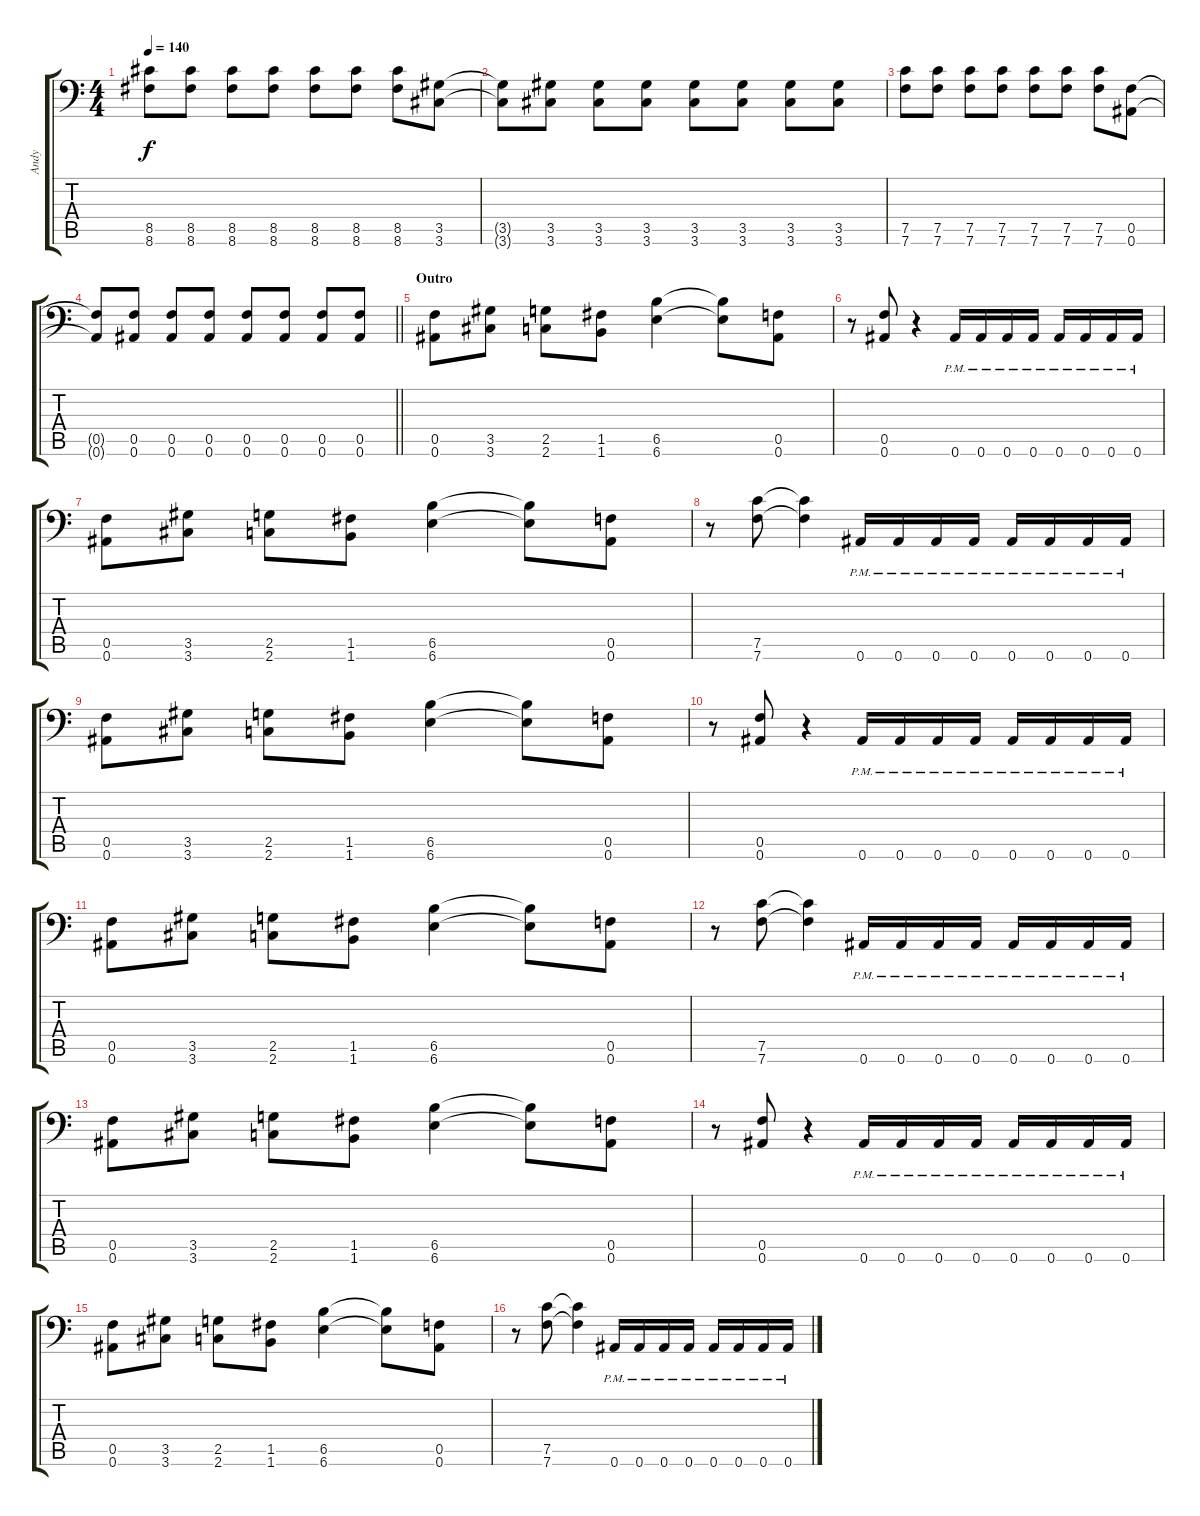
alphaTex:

\track ("Andy" "Andy") {instrument distortionguitar}
\staff {score tabs}
\tuning (C4 G3 Eb3 Bb2 F2 Bb1) {hide}
\ts (4 4)
\tempo 140
\clef f4
\ks c
(8.5 8.6).8{dy f} (8.5 8.6).8 (8.5 8.6).8 (8.5 8.6).8 (8.5 8.6).8 (8.5 8.6).8 (8.5 8.6).8 (3.5 3.6).8 |
(3.5{t} 3.6{t}).8 (3.5 3.6).8 (3.5 3.6).8 (3.5 3.6).8 (3.5 3.6).8 (3.5 3.6).8 (3.5 3.6).8 (3.5 3.6).8 |
(7.5 7.6).8 (7.5 7.6).8 (7.5 7.6).8 (7.5 7.6).8 (7.5 7.6).8 (7.5 7.6).8 (7.5 7.6).8 (0.5 0.6).8 |
\barLineRight lightlight
(0.5{t} 0.6{t}).8 (0.5 0.6).8 (0.5 0.6).8 (0.5 0.6).8 (0.5 0.6).8 (0.5 0.6).8 (0.5 0.6).8 (0.5 0.6).8 |
\section ("" "Outro")
(0.5 0.6).8 (3.5 3.6).8 (2.5 2.6).8 (1.5 1.6).8 (6.5 6.6).4 (6.5{t} 6.6{t}).8 (0.5 0.6).8 |
r.8 (0.5 0.6).8 r.4 0.6{pm}.16 0.6{pm}.16 0.6{pm}.16 0.6{pm}.16 0.6{pm}.16 0.6{pm}.16 0.6{pm}.16 0.6{pm}.16 |
(0.5 0.6).8 (3.5 3.6).8 (2.5 2.6).8 (1.5 1.6).8 (6.5 6.6).4 (6.5{t} 6.6{t}).8 (0.5 0.6).8 |
r.8 (7.5 7.6).8 (7.5{t} 7.6{t}).4 0.6{pm}.16 0.6{pm}.16 0.6{pm}.16 0.6{pm}.16 0.6{pm}.16 0.6{pm}.16 0.6{pm}.16 0.6{pm}.16 |
(0.5 0.6).8 (3.5 3.6).8 (2.5 2.6).8 (1.5 1.6).8 (6.5 6.6).4 (6.5{t} 6.6{t}).8 (0.5 0.6).8 |
r.8 (0.5 0.6).8 r.4 0.6{pm}.16 0.6{pm}.16 0.6{pm}.16 0.6{pm}.16 0.6{pm}.16 0.6{pm}.16 0.6{pm}.16 0.6{pm}.16 |
(0.5 0.6).8 (3.5 3.6).8 (2.5 2.6).8 (1.5 1.6).8 (6.5 6.6).4 (6.5{t} 6.6{t}).8 (0.5 0.6).8 |
r.8 (7.5 7.6).8 (7.5{t} 7.6{t}).4 0.6{pm}.16 0.6{pm}.16 0.6{pm}.16 0.6{pm}.16 0.6{pm}.16 0.6{pm}.16 0.6{pm}.16 0.6{pm}.16 |
(0.5 0.6).8 (3.5 3.6).8 (2.5 2.6).8 (1.5 1.6).8 (6.5 6.6).4 (6.5{t} 6.6{t}).8 (0.5 0.6).8 |
r.8 (0.5 0.6).8 r.4 0.6{pm}.16 0.6{pm}.16 0.6{pm}.16 0.6{pm}.16 0.6{pm}.16 0.6{pm}.16 0.6{pm}.16 0.6{pm}.16 |
(0.5 0.6).8 (3.5 3.6).8 (2.5 2.6).8 (1.5 1.6).8 (6.5 6.6).4 (6.5{t} 6.6{t}).8 (0.5 0.6).8 |
r.8 (7.5 7.6).8 (7.5{t} 7.6{t}).4 0.6{pm}.16 0.6{pm}.16 0.6{pm}.16 0.6{pm}.16 0.6{pm}.16 0.6{pm}.16 0.6{pm}.16 0.6{pm}.16
